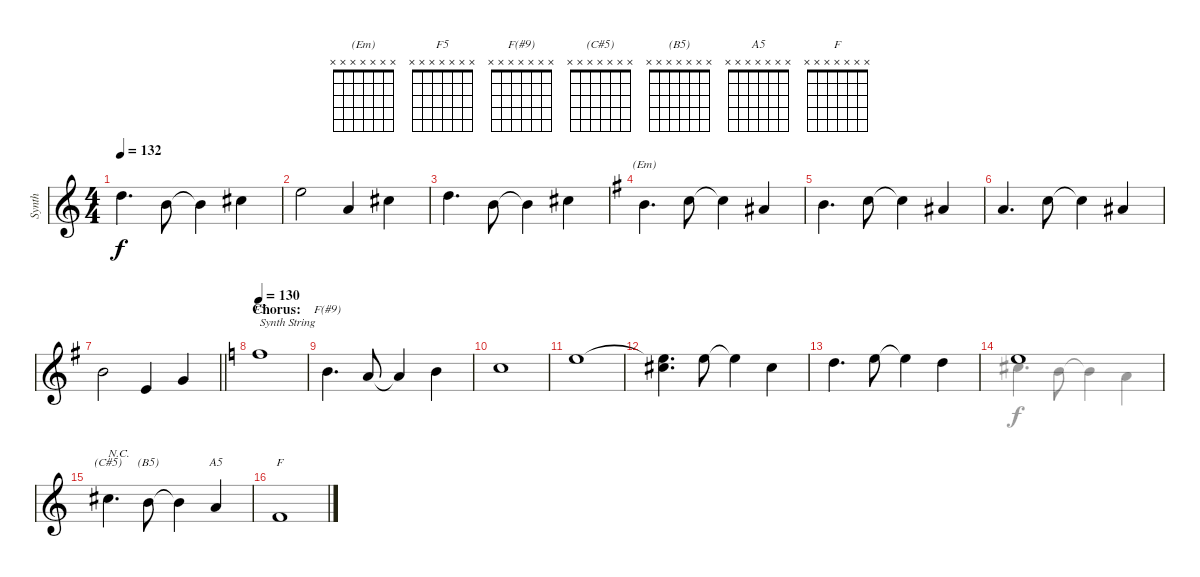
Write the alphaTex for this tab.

\track ("Synth" "Synth") {instrument pad4choir}
\staff {score}
\tuning (E5 B4 G4 D4 A3 E3 B2) {hide}
\chord ("(Em)" x x x x x x x)
\chord ("F5" x x x x x x x)
\chord ("F(#9)" x x x x x x x)
\chord ("(C#5)" x x x x x x x)
\chord ("(B5)" x x x x x x x)
\chord ("A5" x x x x x x x)
\chord ("F" x x x x x x x)
\voice
\ts (4 4)
\tempo 132
\clef g2
\ks c
3.2.4{d dy f} 0.2.8 0.2{t}.4 2.2.4 |
0.1.2 2.3.4 2.2.4 |
3.2.4{d} 0.2.8 0.2{t}.4 2.2.4 |
\ks g
0.2.4{d ch "(Em)"} 1.2.8 1.2{t}.4 3.3.4 |
0.2.4{d} 1.2.8 1.2{t}.4 3.3.4 |
2.3.4{d} 1.2.8 1.2{t}.4 3.3.4 |
\barLineRight lightlight
0.2.2 2.4.4 0.3.4 |
\section ("" "Chorus:")
\tempo 130
\ks c
1.1.1{ch "F5" txt "Synth String" instrument synthstrings1} |
0.2.4{d ch "F(#9)"} 2.3.8 2.3{t}.4 0.2.4 |
1.2.1 |
0.1.1 |
(0.1{t} 2.2).4{d} 0.1.8 0.1{t}.4 2.2.4 |
3.2.4{d} 0.1.8 0.1{t}.4 3.2.4 |
0.1.1 |
2.2.4{d ch "(C#5)" txt "N.C."} 0.2.8{ch "(B5)"} 0.2{t}.4 2.3.4{ch "A5"} |
3.4.1{ch "F"}
\voice
\clef g2
\ottava regular
\simile none
\ks c
|
|
|
\ks g
|
|
|
\barLineRight lightlight
|
\ks c
|
|
|
|
|
|
2.2.4{d} 0.2.8 0.2{t}.4 2.3.4 |
|
